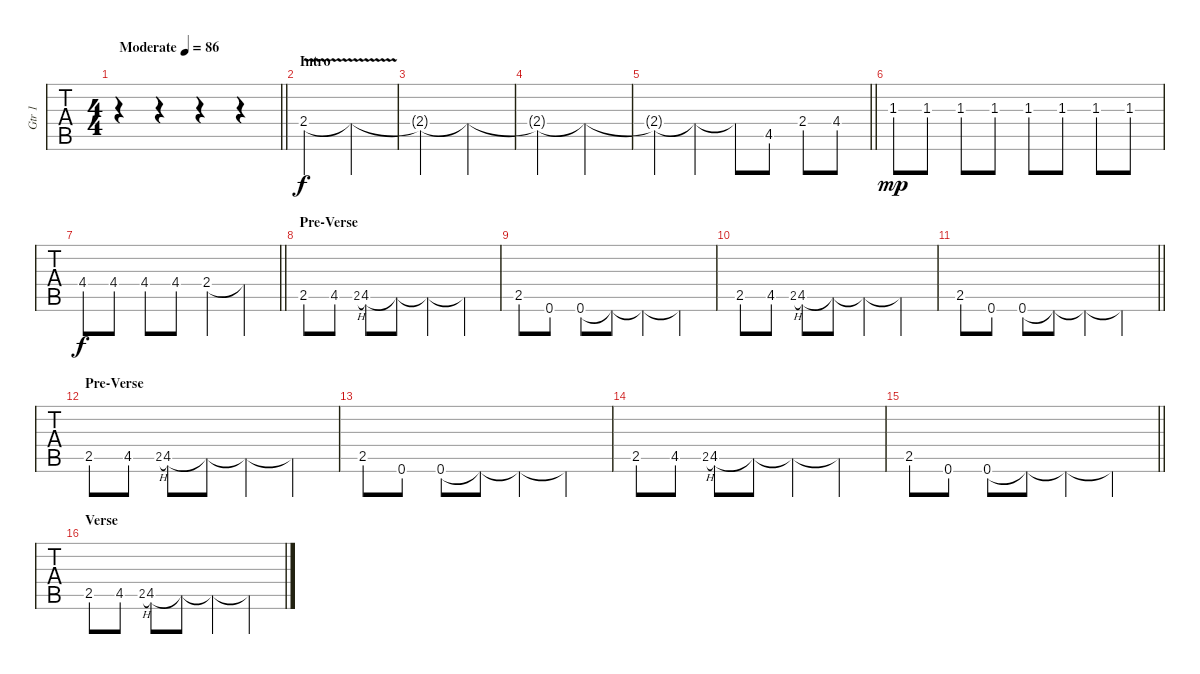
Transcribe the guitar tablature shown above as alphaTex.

\track ("Gtr 1" "Gtr 1") {instrument distortionguitar}
\staff {tabs}
\tuning (E4 B3 G3 D3 A2 E2) {hide}
\ts (4 4)
\tempo (86 "Moderate")
\clef g2
\barLineRight lightlight
\ks c
r.4{dy f instrument distortionguitar} r.4 r.4 r.4 |
\section ("" "Intro")
2.4{v}.2 2.4{t}.2 |
2.4{t}.2 2.4{t}.2 |
2.4{t}.2 2.4{t}.2 |
\barLineRight lightlight
2.4{t}.4 2.4{t}.4 2.4{t}.8 4.5.8 2.4.8 4.4.8 |
1.3.8{dy mp} 1.3.8 1.3.8 1.3.8 1.3.8 1.3.8 1.3.8 1.3.8 |
\barLineRight lightlight
4.4.8{dy f} 4.4.8 4.4.8 4.4.8 2.4.4 2.4{t}.4 |
\section ("" "Pre-Verse")
2.5.8 4.5.8 2.5{h}.8{gr} 4.5.8 4.5{t}.8 4.5{t}.4 4.5{t}.4 |
2.5.8 0.6.8 0.6.8 0.6{t}.8 0.6{t}.4 0.6{t}.4 |
2.5.8 4.5.8 2.5{h}.8{gr} 4.5.8 4.5{t}.8 4.5{t}.4 4.5{t}.4 |
\barLineRight lightlight
2.5.8 0.6.8 0.6.8 0.6{t}.8 0.6{t}.4 0.6{t}.4 |
\section ("" "Pre-Verse")
2.5.8 4.5.8 2.5{h}.8{gr} 4.5.8 4.5{t}.8 4.5{t}.4 4.5{t}.4 |
2.5.8 0.6.8 0.6.8 0.6{t}.8 0.6{t}.4 0.6{t}.4 |
2.5.8 4.5.8 2.5{h}.8{gr} 4.5.8 4.5{t}.8 4.5{t}.4 4.5{t}.4 |
\barLineRight lightlight
2.5.8 0.6.8 0.6.8 0.6{t}.8 0.6{t}.4 0.6{t}.4 |
\section ("" "Verse")
2.5.8 4.5.8 2.5{h}.8{gr} 4.5.8 4.5{t}.8 4.5{t}.4 4.5{t}.4
